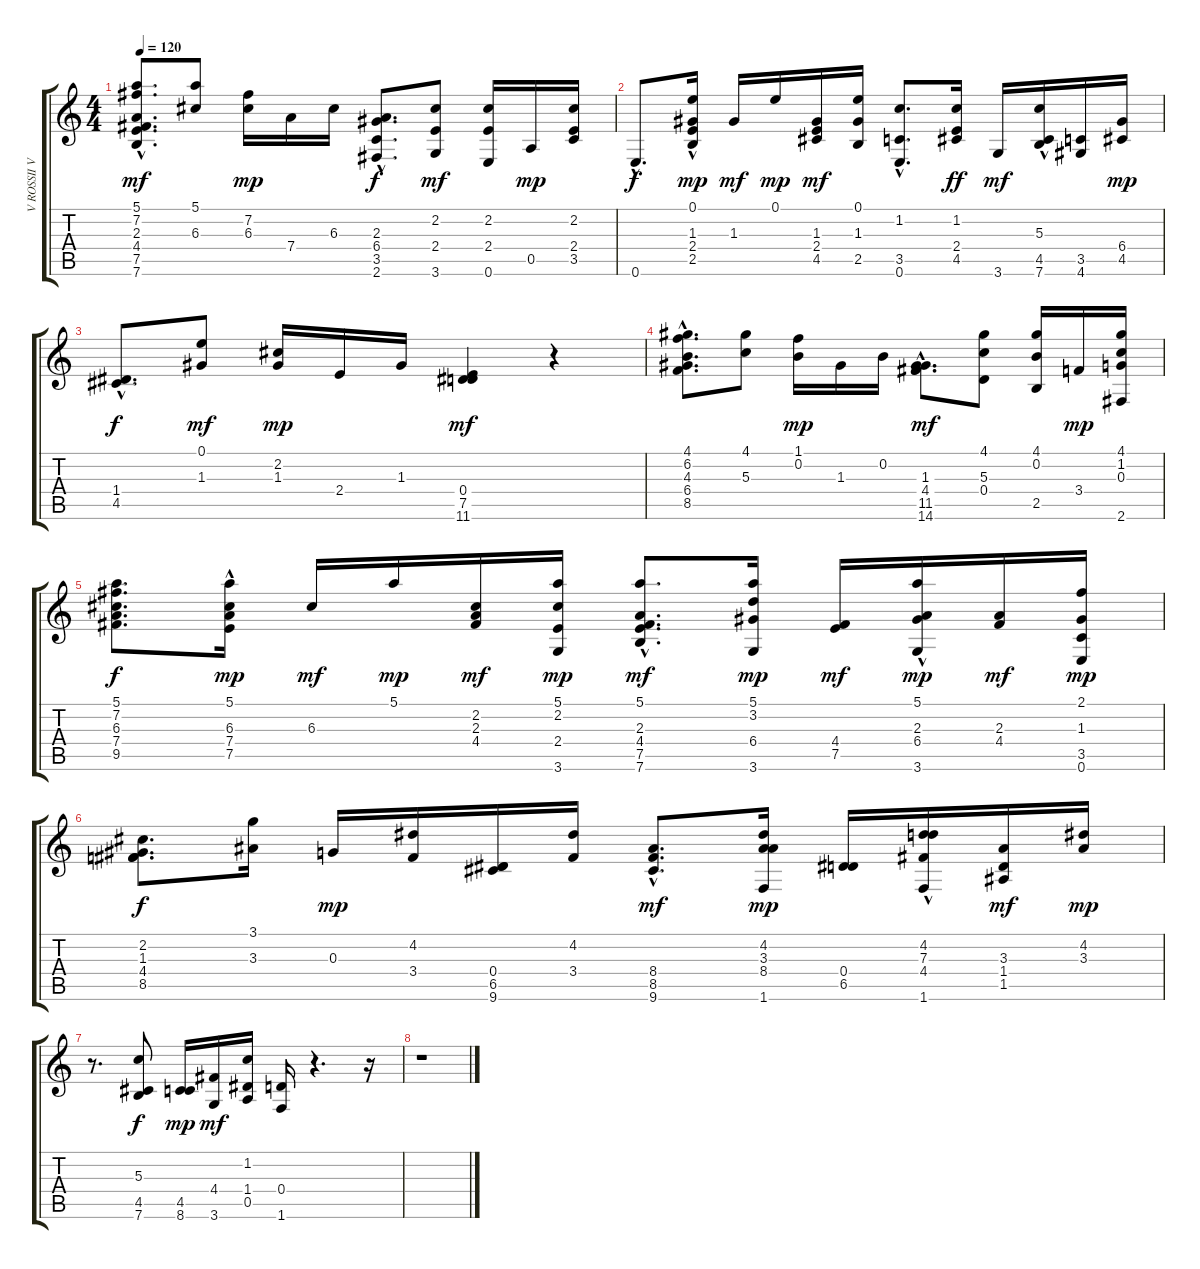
\track ("V ROSSII VECHERA     " "V ROSSII V") {instrument acousticguitarsteel}
\staff {score tabs}
\tuning (E4 B3 G3 D3 A2 E2) {hide}
\ts (4 4)
\tempo 120
\clef g2
\ks c
(5.1 7.2 2.3 4.4{hac} 7.5{hac} 7.6).8{d dy mf} (5.1 6.3).8 (7.2 6.3).16{dy mp} 7.4.16 6.3.16 (2.3 6.4 3.5{hac} 2.6{hac}).8{d dy f} (2.2 2.4 3.6).8{dy mf} (2.2 2.4 0.6).16 0.5.16{dy mp} (2.2 2.4 3.5).16 |
0.6{hac}.8{d dy f} (0.1 1.3 2.4 2.5{hac}).16{dy mp} 1.3.16{dy mf} 0.1.16{dy mp} (1.3 2.4 4.5).16{dy mf} (0.1 1.3 2.5).16 (1.2{hac} 3.5{hac} 0.6{hac}).8{d} (1.2 2.4 4.5).16{dy ff} 3.6.16{dy mf} (5.3{hac} 4.5 7.6).16 (3.5 4.6).16 (6.4 4.5).16{dy mp} |
(1.4{hac} 4.5).8{d dy f} (0.1 1.3).8{dy mf} (2.2 1.3).16{dy mp} 2.4.16 1.3.16 (0.4 7.5 11.6).4{dy mf} r.4 |
(4.1{hac} 6.2{hac} 4.3 6.4{hac} 8.5{hac}).8{d} (4.1 5.3).8 (1.1 0.2).16{dy mp} 1.3.16 0.2.16 (1.3 4.4{hac} 11.5{hac} 14.6{hac}).8{d dy mf} (4.1 5.3 0.4).8 (4.1 0.2 2.5).16 3.4.16{dy mp} (4.1 1.2 0.3 2.6).16 |
(5.1 7.2 6.3 7.4 9.5).8{d dy f} (5.1 6.3 7.4 7.5{hac}).16{dy mp} 6.3.16{dy mf} 5.1.16{dy mp} (2.2 2.3 4.4).16{dy mf} (5.1 2.2 2.4 3.6).16{dy mp} (5.1{hac} 2.3{hac} 4.4 7.5{hac} 7.6{hac}).8{d dy mf} (5.1 3.2 6.4 3.6).16{dy mp} (4.4 7.5).16{dy mf} (5.1{hac} 2.3 6.4 3.6).16{dy mp} (2.3 4.4).16{dy mf} (2.1 1.3 3.5 0.6).16{dy mp} |
(2.2 1.3 4.4 8.5).8{d dy f} (3.1 3.3).16 0.3.16{dy mp} (4.2 3.4).16 (0.4 6.5 9.6).16 (4.2 3.4).16 (8.4{hac} 8.5{hac} 9.6{hac}).8{d dy mf} (4.2 3.3 8.4 1.6).16{dy mp} (0.4 6.5).16 (4.2 7.3{hac} 4.4 1.6).16 (3.3 1.4 1.5).16{dy mf} (4.2 3.3).16{dy mp} |
r.8{d} (5.3 4.5 7.6).8{dy f} (4.5 8.6).16{dy mp} (4.4 3.6).16{dy mf} (1.2 1.4 0.5).16 (0.4 1.6).16 r.4{d} r.16 |
r.1
